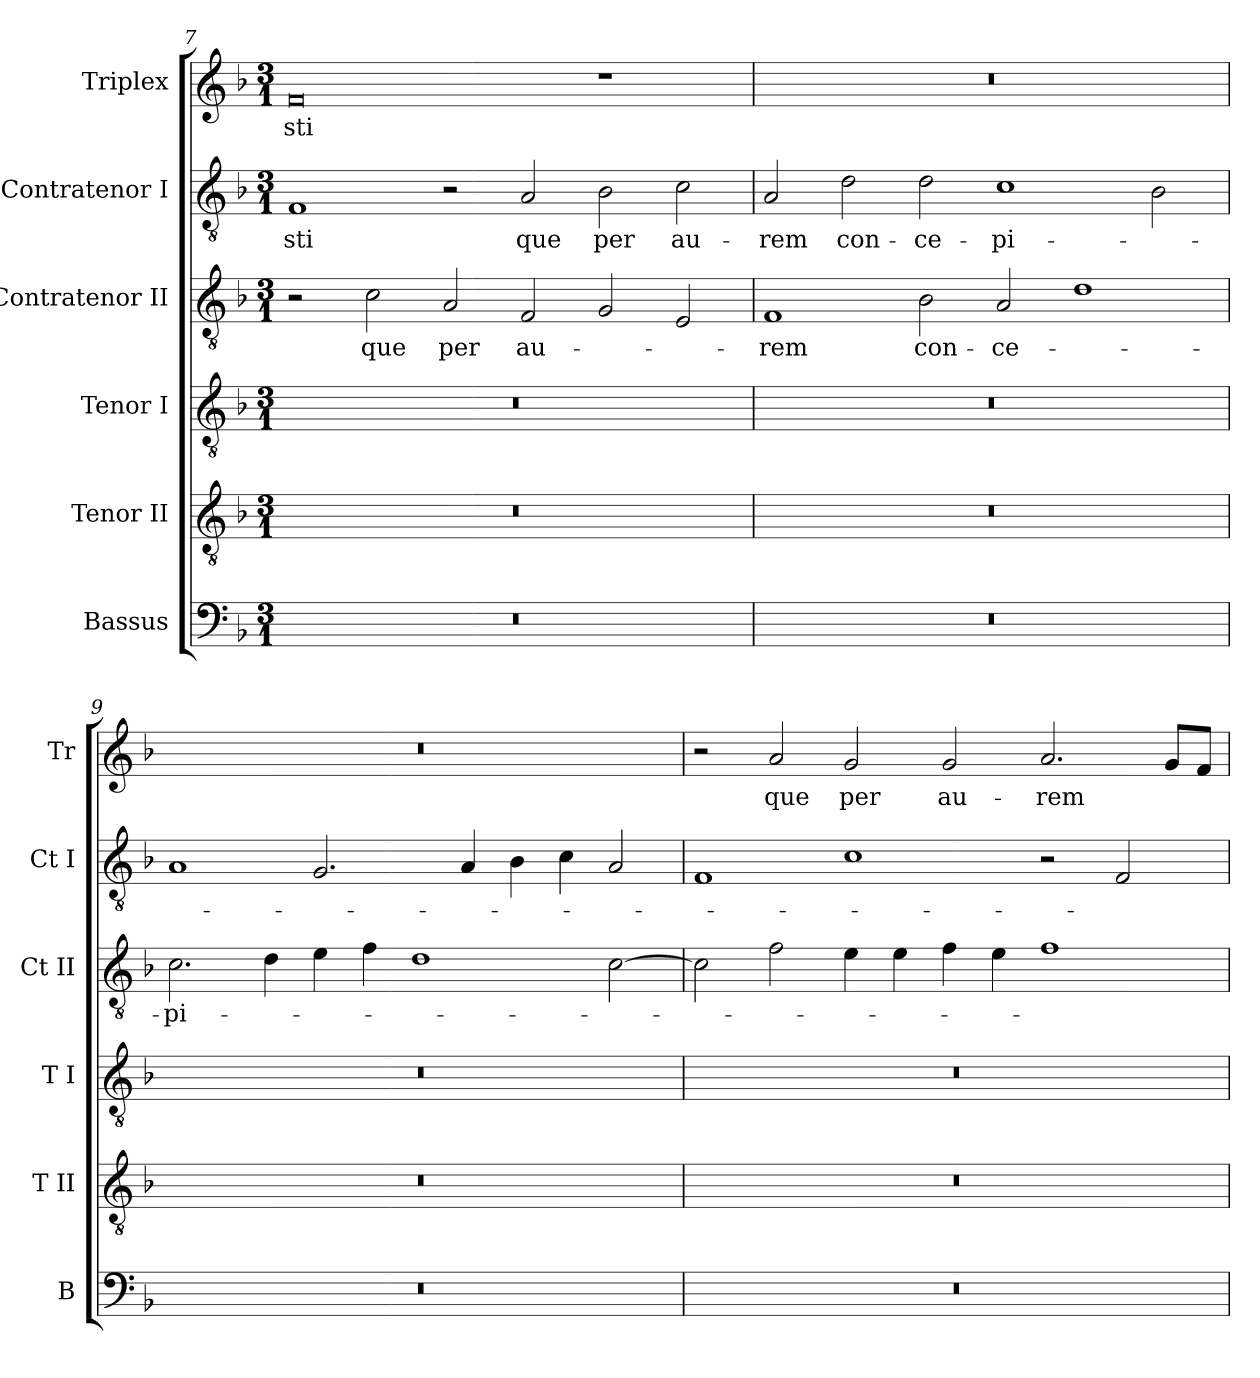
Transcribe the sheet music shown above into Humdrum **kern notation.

**kern	**kern	**kern	**kern	**text	**kern	**text	**kern	**text
*part6	*part5	*part4	*part3	*part3	*part2	*part2	*part1	*part1
*staff6	*staff5	*staff4	*staff3	*staff3	*staff2	*staff2	*staff1	*staff1
*I"Bassus	*I"Tenor II	*I"Tenor I	*I"Contratenor II	*	*I"Contratenor I	*	*I"Triplex	*
*I'B	*I'T II	*I'T I	*I'Ct II	*	*I'Ct I	*	*I'Tr	*
!!LO:LB:g=z
*clefF4	*clefGv2	*clefGv2	*clefGv2	*	*clefGv2	*	*clefG2	*
*	*ITrd7c12	*ITrd7c12	*ITrd7c12	*	*ITrd7c12	*	*	*
*k[b-]	*k[b-]	*k[b-]	*k[b-]	*	*k[b-]	*	*k[b-]	*
*F:	*F:	*F:	*F:	*	*F:	*	*F:	*
*M3/1	*M3/1	*M3/1	*M3/1	*	*M3/1	*	*M3/1	*
=7	=7	=7	=7	=7	=7	=7	=7	=7
!LO:N:vis=1	!LO:N:vis=1	!LO:N:vis=1	!	!	!	!	!	!
!	!	!	!	!	!	!LO:LY:b:color=#000000	!	!
!	!	!	!	!	!	!	!	!LO:LY:b:color=#000000
0.r	0.r	0.r	2r	.	1FFi	-sti	0fi	-sti
!	!	!	!	!LO:LY:b:color=#000000	!	!	!	!
.	.	.	2Ci\	que	.	.	.	.
!	!	!	!	!LO:LY:b:color=#000000	!	!	!	!
.	.	.	2AAi/	per	2r	.	.	.
!	!	!	!	!LO:LY:b:color=#000000	!	!	!	!
!	!	!	!	!	!	!LO:LY:b:color=#000000	!	!
.	.	.	2FFi/	au-	2AAi/	que	.	.
!	!	!	!	!	!	!LO:LY:b:color=#000000	!	!
.	.	.	2GGi/	.	2BB-i\	per	1r	.
!	!	!	!	!	!	!LO:LY:b:color=#000000	!	!
.	.	.	2EEi/	.	2Ci\	au-	.	.
=8`	=8`	=8`	=8`	=8`	=8`	=8`	=8`	=8`
!LO:N:vis=1	!LO:N:vis=1	!LO:N:vis=1	!	!	!	!	!	!
!	!	!	!	!LO:LY:b:color=#000000	!	!	!	!
!	!	!	!	!	!	!LO:LY:b:color=#000000	!LO:N:vis=1	!
0.r	0.r	0.r	1FFi	-rem	2AAi/	-rem	0.r	.
!	!	!	!	!	!	!LO:LY:b:color=#000000	!	!
.	.	.	.	.	2Di\	con-	.	.
!	!	!	!	!LO:LY:b:color=#000000	!	!	!	!
!	!	!	!	!	!	!LO:LY:b:color=#000000	!	!
.	.	.	2BB-i\	con-	2Di\	-ce-	.	.
!	!	!	!	!LO:LY:b:color=#000000	!	!	!	!
!	!	!	!	!	!	!LO:LY:b:color=#000000	!	!
.	.	.	2AAi/	-ce-	1Ci	-pi-	.	.
.	.	.	1Di	.	.	.	.	.
.	.	.	.	.	2BB-i\	.	.	.
!!LO:PB:g=z
=9`	=9`	=9`	=9`	=9`	=9`	=9`	=9`	=9`
!LO:N:vis=1	!LO:N:vis=1	!LO:N:vis=1	!	!	!	!	!	!
!	!	!	!	!LO:LY:b:color=#000000	!	!	!LO:N:vis=1	!
0.r	0.r	0.r	2.Ci\	-pi-	1AAi	.	0.r	.
.	.	.	4Di\	.	.	.	.	.
.	.	.	4Ei\	.	2.GGi/	.	.	.
.	.	.	4Fi\	.	.	.	.	.
.	.	.	1Di	.	.	.	.	.
.	.	.	.	.	4AAi/	.	.	.
.	.	.	.	.	4BB-i\	.	.	.
.	.	.	.	.	4Ci\	.	.	.
.	.	.	[>2Ci\	.	2AAi/	.	.	.
=10`	=10`	=10`	=10`	=10`	=10`	=10`	=10`	=10`
!LO:N:vis=1	!LO:N:vis=1	!LO:N:vis=1	!	!	!	!	!	!
0.r	0.r	0.r	2Ci\]	.	1FFi	.	2r	.
!	!	!	!	!	!	!	!	!LO:LY:b:color=#000000
.	.	.	2Fi\	.	.	.	2ai/	que
!	!	!	!	!	!	!	!	!LO:LY:b:color=#000000
.	.	.	4Ei\	.	1Ci	.	2gi/	per
.	.	.	4Ei\	.	.	.	.	.
!	!	!	!	!	!	!	!	!LO:LY:b:color=#000000
.	.	.	4Fi\	.	.	.	2gi/	au-
.	.	.	4Ei\	.	.	.	.	.
!	!	!	!	!	!	!	!	!LO:LY:b:color=#000000
.	.	.	1Fi	.	2r	.	2.ai/	-rem
.	.	.	.	.	2FFi/	.	.	.
.	.	.	.	.	.	.	8gi/L	.
.	.	.	.	.	.	.	8fi/J	.
=`	=`	=`	=`	=`	=`	=`	=`	=`
*-	*-	*-	*-	*-	*-	*-	*-	*-
